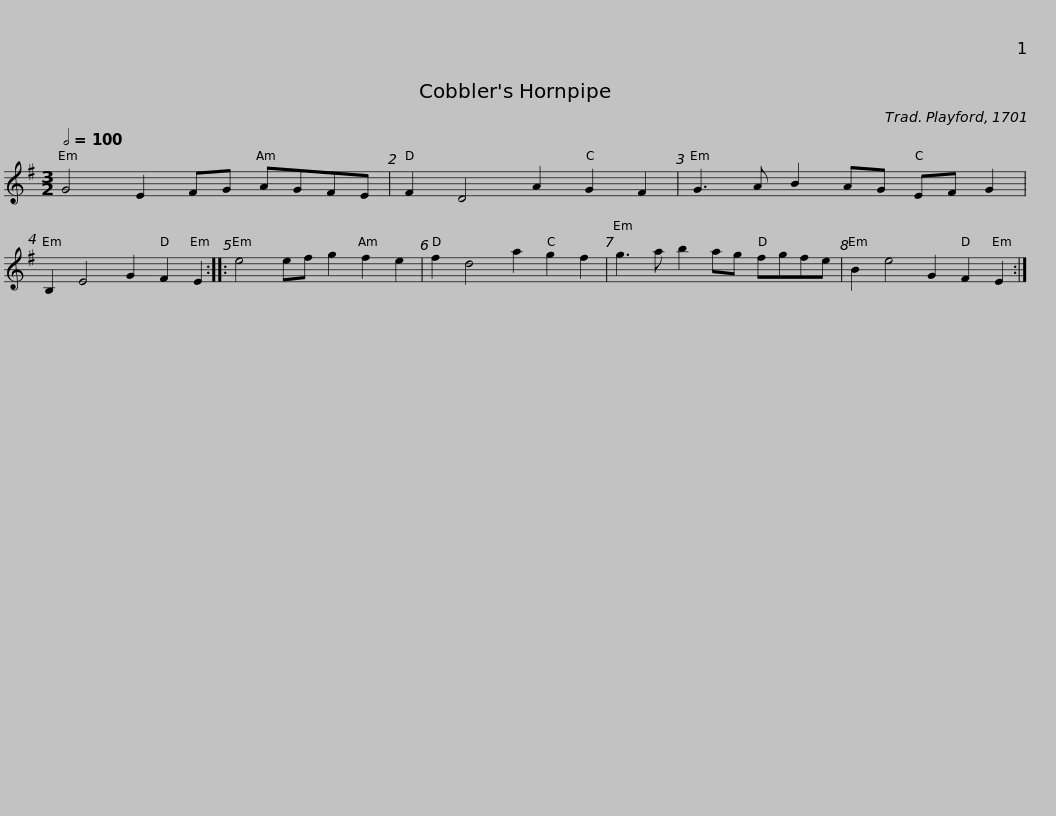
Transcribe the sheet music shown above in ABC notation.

X:1
L:1/8
Q:1/2=100
M:3/2
I:linebreak $
K:Emin
V:1 treble
V:1
 G4 E2 FG AGFE | F2 D4 A2 G2 F2 | G3 A B2 AG EF G2 | B,2 E4 G2 F2 E2 :: e4 ef g2 f2 e2 | %5
 f2 d4 a2 g2 f2 |$ g3 a b2 ag fgfe | B2 e4 G2 F2 E2 :| %8
